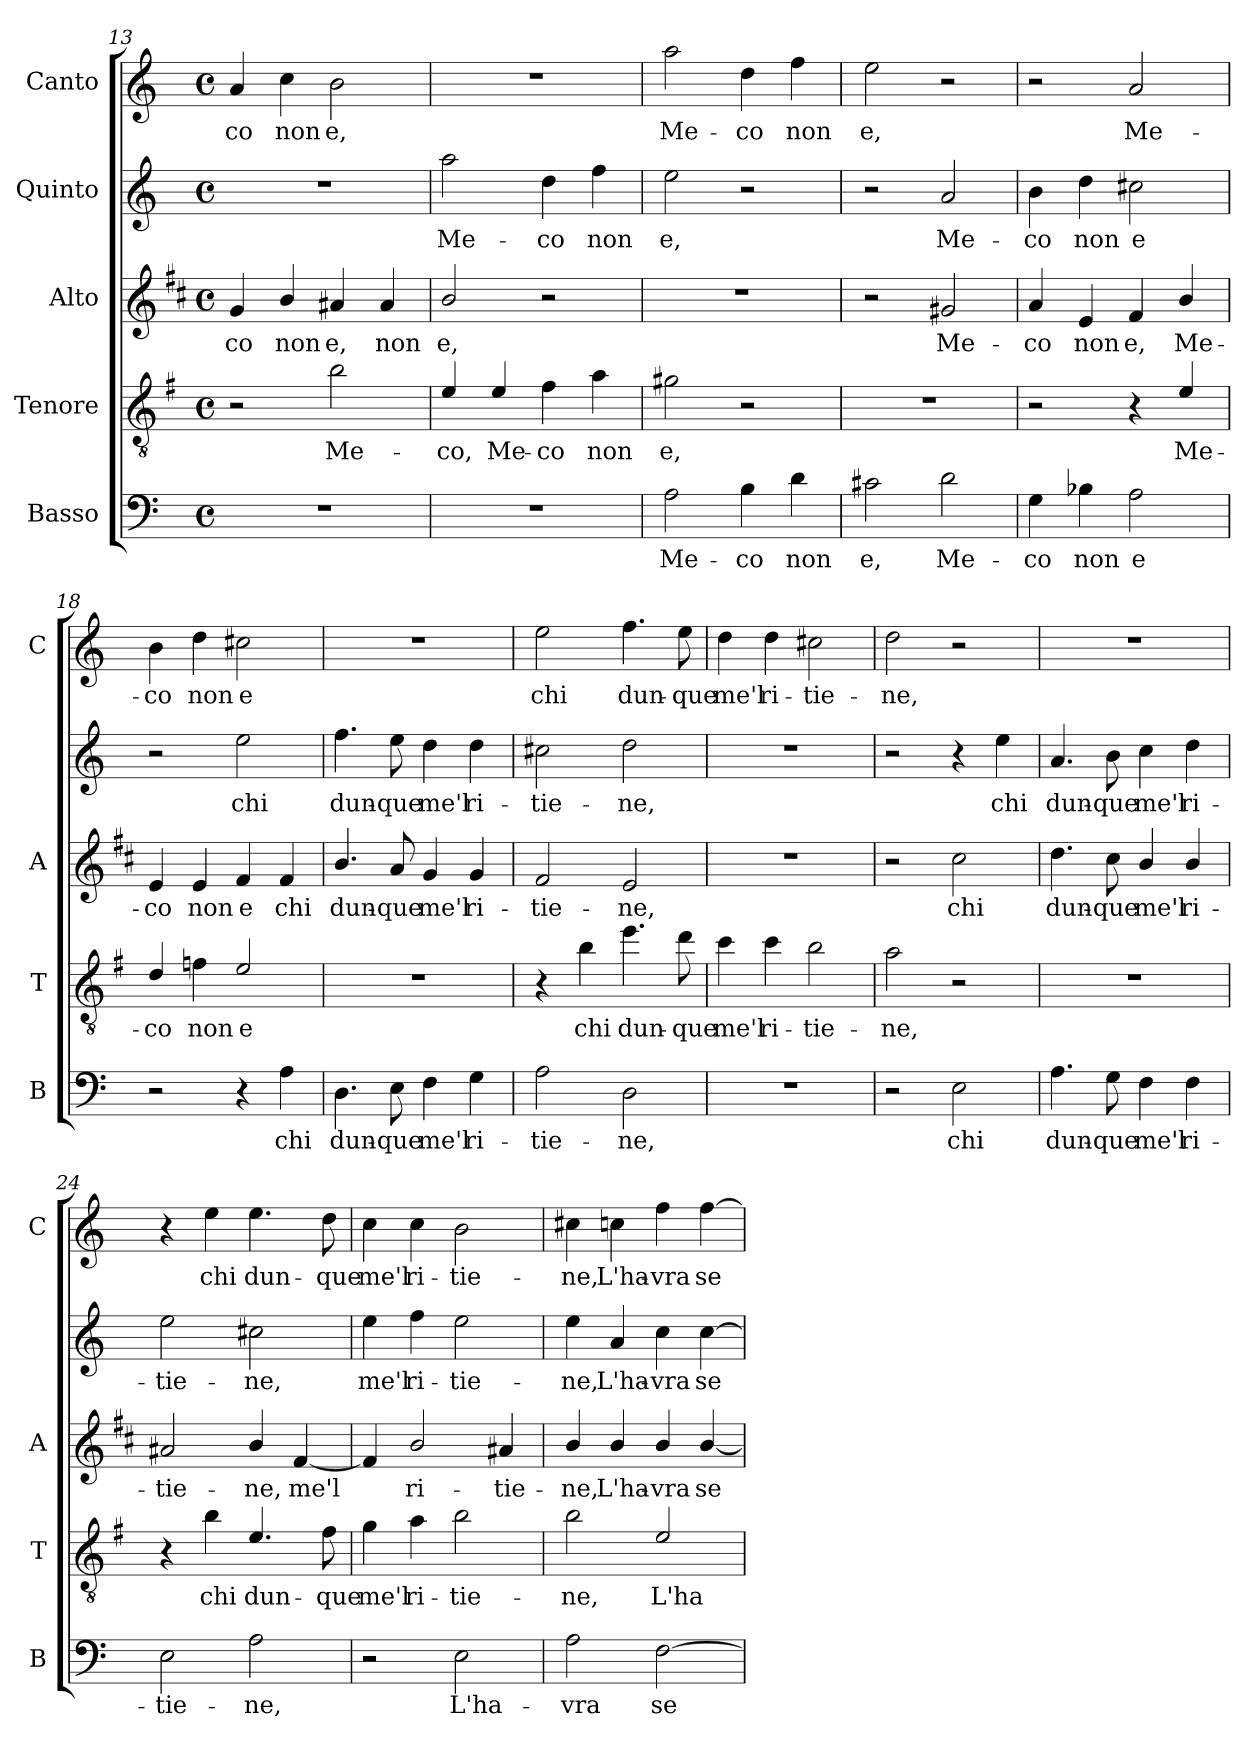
**kern	**text	**kern	**text	**kern	**text	**kern	**text	**kern	**text
*part5	*part5	*part4	*part4	*part3	*part3	*part2	*part2	*part1	*part1
*staff5	*staff5	*staff4	*staff4	*staff3	*staff3	*staff2	*staff2	*staff1	*staff1
*I"Basso	*	*I"Tenore	*	*I"Alto	*	*I"Quinto	*	*I"Canto	*
*I'B	*	*I'T	*	*I'A	*	*	*	*I'C	*
*clefF4	*	*clefGv2	*	*clefG2	*	*clefG2	*	*clefG2	*
*	*	*ITrd4c7	*	*ITrd1c2	*	*	*	*	*
*k[]	*	*k[]	*	*k[]	*	*k[]	*	*k[]	*
*C:	*	*C:	*	*C:	*	*C:	*	*C:	*
*M4/4	*	*M4/4	*	*M4/4	*	*M4/4	*	*M4/4	*
*met(c)	*	*met(c)	*	*met(c)	*	*met(c)	*	*met(c)	*
=13	=13	=13	=13	=13	=13	=13	=13	=13	=13
!	!	!	!	!	!LO:LY:b	!	!	!	!LO:LY:b
1r	.	2r	.	4f/	-co	1r	.	4a/	-co
!	!	!	!	!	!LO:LY:b	!	!	!	!LO:LY:b
.	.	.	.	4a/	non	.	.	4cc\	non
!	!	!	!LO:LY:b	!	!LO:LY:b	!	!	!	!LO:LY:b
.	.	2e\	Me-	4g#X/	e,	.	.	2b\	e,
!	!	!	!	!	!LO:LY:b	!	!	!	!
.	.	.	.	4g#/	non	.	.	.	.
!!LO:PB:g=z
=14	=14	=14	=14	=14	=14	=14	=14	=14	=14
!	!	!	!LO:LY:b	!	!LO:LY:b	!	!LO:LY:b	!	!
1r	.	4A/	-co,	2a/	e,	2aa\	Me-	1r	.
!	!	!	!LO:LY:b	!	!	!	!	!	!
.	.	4A/	Me-	.	.	.	.	.	.
!	!	!	!LO:LY:b	!	!	!	!LO:LY:b	!	!
.	.	4B\	-co	2r	.	4dd\	-co	.	.
!	!	!	!LO:LY:b	!	!	!	!LO:LY:b	!	!
.	.	4d\	non	.	.	4ff\	non	.	.
=15	=15	=15	=15	=15	=15	=15	=15	=15	=15
!	!LO:LY:b	!	!LO:LY:b	!	!	!	!LO:LY:b	!	!LO:LY:b
2A\	Me-	2c#X\	e,	1r	.	2ee\	e,	2aa\	Me-
!	!LO:LY:b	!	!	!	!	!	!	!	!LO:LY:b
4B\	-co	2r	.	.	.	2r	.	4dd\	-co
!	!LO:LY:b	!	!	!	!	!	!	!	!LO:LY:b
4d\	non	.	.	.	.	.	.	4ff\	non
=16	=16	=16	=16	=16	=16	=16	=16	=16	=16
!	!LO:LY:b	!	!	!	!	!	!	!	!LO:LY:b
2c#X\	e,	1r	.	2r	.	2r	.	2ee\	e,
!	!LO:LY:b	!	!	!	!LO:LY:b	!	!LO:LY:b	!	!
2d\	Me-	.	.	2f#X/	Me-	2a/	Me-	2r	.
=17	=17	=17	=17	=17	=17	=17	=17	=17	=17
!	!LO:LY:b	!	!	!	!LO:LY:b	!	!LO:LY:b	!	!
4G\	-co	2r	.	4g/	-co	4b\	-co	2r	.
!	!LO:LY:b	!	!	!	!LO:LY:b	!	!LO:LY:b	!	!
4B-X\	non	.	.	4d/	non	4dd\	non	.	.
!	!LO:LY:b	!	!	!	!LO:LY:b	!	!LO:LY:b	!	!LO:LY:b
2A\	e	4r	.	4e/	e,	2cc#X\	e	2a/	Me-
!	!	!	!LO:LY:b	!	!LO:LY:b	!	!	!	!
.	.	4A/	Me-	4a/	Me-	.	.	.	.
=18	=18	=18	=18	=18	=18	=18	=18	=18	=18
!	!	!	!LO:LY:b	!	!LO:LY:b	!	!	!	!LO:LY:b
2r	.	4G/	-co	4d/	-co	2r	.	4b\	-co
!	!	!	!LO:LY:b	!	!LO:LY:b	!	!	!	!LO:LY:b
.	.	4B-X\	non	4d/	non	.	.	4dd\	non
!	!	!	!LO:LY:b	!	!LO:LY:b	!	!LO:LY:b	!	!LO:LY:b
4r	.	2A/	e	4e/	e	2ee\	chi	2cc#X\	e
!	!LO:LY:b	!	!	!	!LO:LY:b	!	!	!	!
4A\	chi	.	.	4e/	chi	.	.	.	.
=19	=19	=19	=19	=19	=19	=19	=19	=19	=19
!	!LO:LY:b	!	!	!	!LO:LY:b	!	!LO:LY:b	!	!
4.D\	dun-	1r	.	4.a/	dun-	4.ff\	dun-	1r	.
!	!LO:LY:b	!	!	!	!LO:LY:b	!	!LO:LY:b	!	!
8E\	-que	.	.	8g/	-que	8ee\	-que	.	.
!	!LO:LY:b	!	!	!	!LO:LY:b	!	!LO:LY:b	!	!
4F\	me'l	.	.	4f/	me'l	4dd\	me'l	.	.
!	!LO:LY:b	!	!	!	!LO:LY:b	!	!LO:LY:b	!	!
4G\	ri-	.	.	4f/	ri-	4dd\	ri-	.	.
=20	=20	=20	=20	=20	=20	=20	=20	=20	=20
!	!LO:LY:b	!	!	!	!LO:LY:b	!	!LO:LY:b	!	!LO:LY:b
2A\	-tie-	4r	.	2e/	-tie-	2cc#X\	-tie-	2ee\	chi
!	!	!	!LO:LY:b	!	!	!	!	!	!
.	.	4e\	chi	.	.	.	.	.	.
!	!LO:LY:b	!	!LO:LY:b	!	!LO:LY:b	!	!LO:LY:b	!	!LO:LY:b
2D\	-ne,	4.a\	dun-	2d/	-ne,	2dd\	-ne,	4.ff\	dun-
!	!	!	!LO:LY:b	!	!	!	!	!	!LO:LY:b
.	.	8g\	-que	.	.	.	.	8ee\	-que
!!LO:LB:g=z
=21	=21	=21	=21	=21	=21	=21	=21	=21	=21
!	!	!	!LO:LY:b	!	!	!	!	!	!LO:LY:b
1r	.	4f\	me'l	1r	.	1r	.	4dd\	me'l
!	!	!	!LO:LY:b	!	!	!	!	!	!LO:LY:b
.	.	4f\	ri-	.	.	.	.	4dd\	ri-
!	!	!	!LO:LY:b	!	!	!	!	!	!LO:LY:b
.	.	2e\	-tie-	.	.	.	.	2cc#X\	-tie-
=22	=22	=22	=22	=22	=22	=22	=22	=22	=22
!	!	!	!LO:LY:b	!	!	!	!	!	!LO:LY:b
2r	.	2d\	-ne,	2r	.	2r	.	2dd\	-ne,
!	!LO:LY:b	!	!	!	!LO:LY:b	!	!	!	!
2E\	chi	2r	.	2b\	chi	4r	.	2r	.
!	!	!	!	!	!	!	!LO:LY:b	!	!
.	.	.	.	.	.	4ee\	chi	.	.
=23	=23	=23	=23	=23	=23	=23	=23	=23	=23
!	!LO:LY:b	!	!	!	!LO:LY:b	!	!LO:LY:b	!	!
4.A\	dun-	1r	.	4.cc\	dun-	4.a/	dun-	1r	.
!	!LO:LY:b	!	!	!	!LO:LY:b	!	!LO:LY:b	!	!
8G\	-que	.	.	8b\	-que	8b\	-que	.	.
!	!LO:LY:b	!	!	!	!LO:LY:b	!	!LO:LY:b	!	!
4F\	me'l	.	.	4a/	me'l	4cc\	me'l	.	.
!	!LO:LY:b	!	!	!	!LO:LY:b	!	!LO:LY:b	!	!
4F\	ri-	.	.	4a/	ri-	4dd\	ri-	.	.
=24	=24	=24	=24	=24	=24	=24	=24	=24	=24
!	!LO:LY:b	!	!	!	!LO:LY:b	!	!LO:LY:b	!	!
2E\	-tie-	4r	.	2g#X/	-tie-	2ee\	-tie-	4r	.
!	!	!	!LO:LY:b	!	!	!	!	!	!LO:LY:b
.	.	4e\	chi	.	.	.	.	4ee\	chi
!	!LO:LY:b	!	!LO:LY:b	!	!LO:LY:b	!	!LO:LY:b	!	!LO:LY:b
2A\	-ne,	4.A/	dun-	4a/	-ne,	2cc#X\	-ne,	4.ee\	dun-
!	!	!	!	!	!LO:LY:b	!	!	!	!
.	.	.	.	[4e/	me'l	.	.	.	.
!	!	!	!LO:LY:b	!	!	!	!	!	!LO:LY:b
.	.	8B\	-que	.	.	.	.	8dd\	-que
=25	=25	=25	=25	=25	=25	=25	=25	=25	=25
!	!	!	!LO:LY:b	!	!	!	!LO:LY:b	!	!LO:LY:b
2r	.	4c\	me'l	4e/]	.	4ee\	me'l	4cc\	me'l
!	!	!	!LO:LY:b	!	!LO:LY:b	!	!LO:LY:b	!	!LO:LY:b
.	.	4d\	ri-	2a/	ri-	4ff\	ri-	4cc\	ri-
!	!LO:LY:b	!	!LO:LY:b	!	!	!	!LO:LY:b	!	!LO:LY:b
2E\	L'ha-	2e\	-tie-	.	.	2ee\	-tie-	2b\	-tie-
!	!	!	!	!	!LO:LY:b	!	!	!	!
.	.	.	.	4g#X/	-tie-	.	.	.	.
=26	=26	=26	=26	=26	=26	=26	=26	=26	=26
!	!LO:LY:b	!	!LO:LY:b	!	!LO:LY:b	!	!LO:LY:b	!	!LO:LY:b
2A\	-vra	2e\	-ne,	4a/	-ne,	4ee\	-ne,	4cc#X\	-ne,
!	!	!	!	!	!LO:LY:b	!	!LO:LY:b	!	!LO:LY:b
.	.	.	.	4a/	L'ha-	4a/	L'ha-	4ccn\	L'ha-
!	!LO:LY:b	!	!LO:LY:b	!	!LO:LY:b	!	!LO:LY:b	!	!LO:LY:b
[2F\	se-	2A/	L'ha-	4a/	-vra	4cc\	-vra	4ff\	-vra
!	!	!	!	!	!LO:LY:b	!	!LO:LY:b	!	!LO:LY:b
.	.	.	.	[4a/	se-	[4cc\	se-	[4ff\	se-
=	=	=	=	=	=	=	=	=	=
*-	*-	*-	*-	*-	*-	*-	*-	*-	*-
